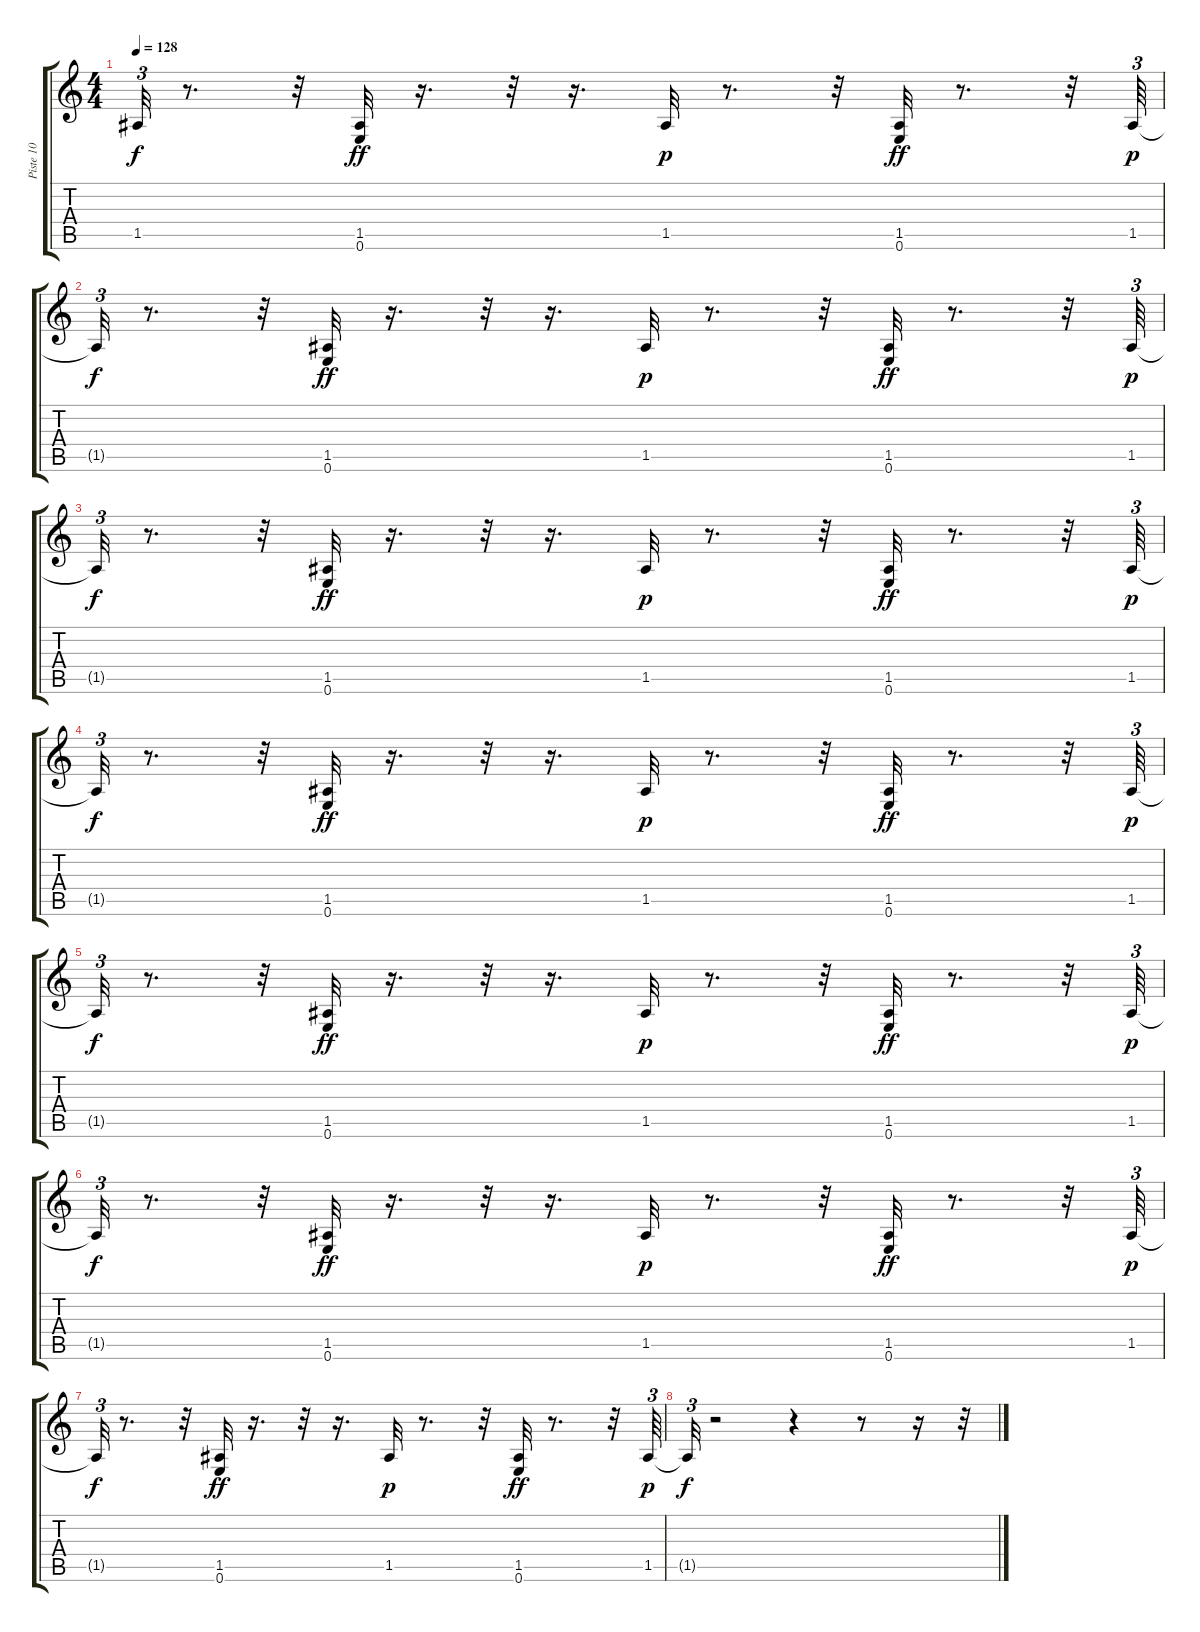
\track ("Piste 10" "Piste 10") {instrument acousticguitarsteel}
\staff {score tabs}
\tuning (E4 B3 G3 D3 A2 E2) {hide}
\ts (4 4)
\tempo 128
\clef g2
\ks c
1.5{t}.32{tu (3 2) dy f} r.8{d} r.32 (1.5 0.6).32{dy ff} r.16{d} r.32 r.16{d} 1.5.32{dy p} r.8{d} r.32 (1.5 0.6).32{dy ff} r.8{d} r.32 1.5.64{tu (3 2) dy p} |
1.5{t}.32{tu (3 2) dy f} r.8{d} r.32 (1.5 0.6).32{dy ff} r.16{d} r.32 r.16{d} 1.5.32{dy p} r.8{d} r.32 (1.5 0.6).32{dy ff} r.8{d} r.32 1.5.64{tu (3 2) dy p} |
1.5{t}.32{tu (3 2) dy f} r.8{d} r.32 (1.5 0.6).32{dy ff} r.16{d} r.32 r.16{d} 1.5.32{dy p} r.8{d} r.32 (1.5 0.6).32{dy ff} r.8{d} r.32 1.5.64{tu (3 2) dy p} |
1.5{t}.32{tu (3 2) dy f} r.8{d} r.32 (1.5 0.6).32{dy ff} r.16{d} r.32 r.16{d} 1.5.32{dy p} r.8{d} r.32 (1.5 0.6).32{dy ff} r.8{d} r.32 1.5.64{tu (3 2) dy p} |
1.5{t}.32{tu (3 2) dy f} r.8{d} r.32 (1.5 0.6).32{dy ff} r.16{d} r.32 r.16{d} 1.5.32{dy p} r.8{d} r.32 (1.5 0.6).32{dy ff} r.8{d} r.32 1.5.64{tu (3 2) dy p} |
1.5{t}.32{tu (3 2) dy f} r.8{d} r.32 (1.5 0.6).32{dy ff} r.16{d} r.32 r.16{d} 1.5.32{dy p} r.8{d} r.32 (1.5 0.6).32{dy ff} r.8{d} r.32 1.5.64{tu (3 2) dy p} |
1.5{t}.32{tu (3 2) dy f} r.8{d} r.32 (1.5 0.6).32{dy ff} r.16{d} r.32 r.16{d} 1.5.32{dy p} r.8{d} r.32 (1.5 0.6).32{dy ff} r.8{d} r.32 1.5.64{tu (3 2) dy p} |
1.5{t}.32{tu (3 2) dy f} r.2 r.4 r.8 r.16 r.32
